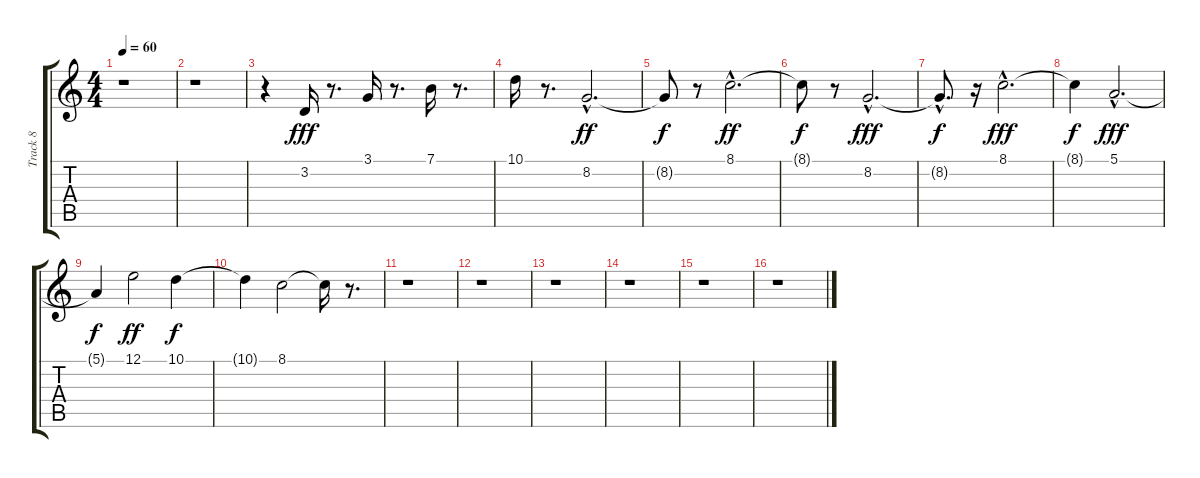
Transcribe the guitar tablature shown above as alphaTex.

\track ("Track 8" "Track 8") {instrument tubularbells}
\staff {score tabs}
\tuning (E4 B3 G3 D3 A2 E2) {hide}
\ts (4 4)
\tempo 60
\clef g2
\ks c
r.1{dy f} |
r.1 |
r.4 3.2.16{dy fff} r.8{d} 3.1.16 r.8{d} 7.1.16 r.8{d} |
10.1.16 r.8{d} 8.2{hac}.2{d dy ff} |
8.2{t}.8{dy f} r.8 8.1{hac}.2{d dy ff} |
8.1{t}.8{dy f} r.8 8.2{hac}.2{d dy fff} |
8.2{hac t}.8{d dy f} r.16 8.1{hac}.2{d dy fff} |
8.1{t}.4{dy f} 5.1{hac}.2{d dy fff} |
5.1{t}.4{dy f} 12.1.2{dy ff} 10.1.4{dy f} |
10.1{t}.4 8.1.2 8.1{t}.16 r.8{d} |
r.1 |
r.1 |
r.1 |
r.1 |
r.1 |
r.1
